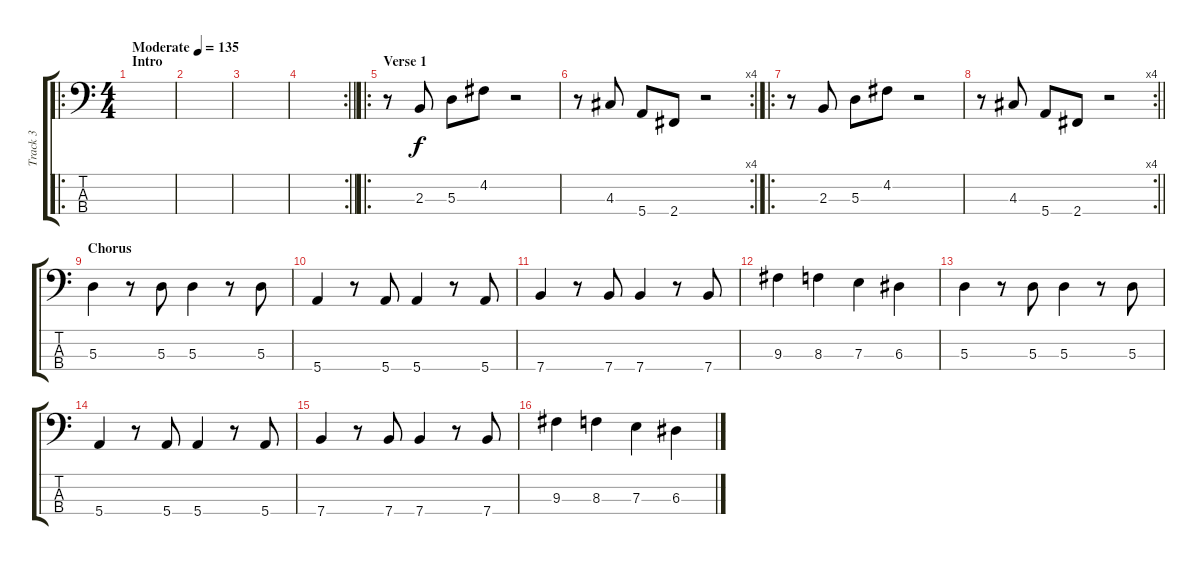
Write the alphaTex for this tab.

\track ("Track 3" "Track 3") {instrument electricbassfinger}
\staff {score tabs}
\tuning (G2 D2 A1 E1) {hide}
\ro
\ts (4 4)
\section ("" "Intro")
\tempo (135 "Moderate")
\clef f4
\ks c
|
|
|
\rc 2
\barLineRight lightlight
|
\ro
\section ("" "Verse 1")
r.8 2.3.8 5.3.8 4.2.8 r.2 |
\rc 4
r.8 4.3.8 5.4.8 2.4.8 r.2 |
\ro
r.8 2.3.8 5.3.8 4.2.8 r.2 |
\rc 4
\barLineRight lightlight
r.8 4.3.8 5.4.8 2.4.8 r.2 |
\section ("" "Chorus")
5.3.4 r.8 5.3.8 5.3.4 r.8 5.3.8 |
5.4.4 r.8 5.4.8 5.4.4 r.8 5.4.8 |
7.4.4 r.8 7.4.8 7.4.4 r.8 7.4.8 |
9.3.4 8.3.4 7.3.4 6.3.4 |
5.3.4 r.8 5.3.8 5.3.4 r.8 5.3.8 |
5.4.4 r.8 5.4.8 5.4.4 r.8 5.4.8 |
7.4.4 r.8 7.4.8 7.4.4 r.8 7.4.8 |
9.3.4 8.3.4 7.3.4 6.3.4
